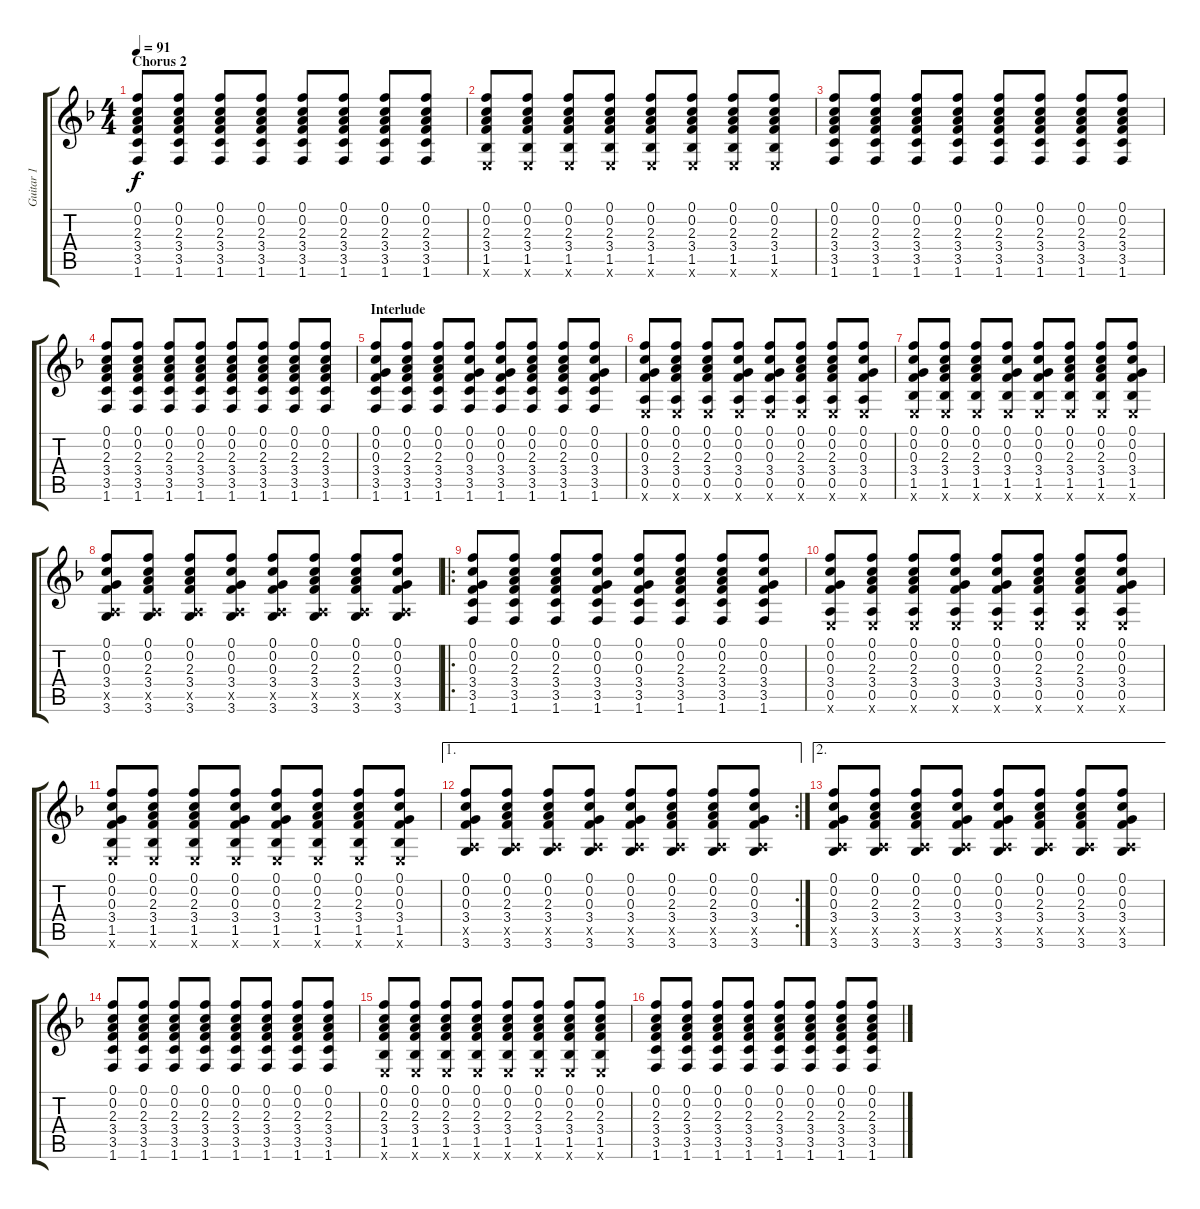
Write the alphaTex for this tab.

\track ("Guitar 1" "Guitar 1") {instrument acousticguitarsteel}
\staff {score tabs}
\tuning (F4 C4 G3 D3 A2 E2) {hide}
\ts (4 4)
\section ("" "Chorus 2")
\tempo 91
\clef g2
\ks f
(0.1 0.2 2.3 3.4 3.5 1.6).8{dy f} (0.1 0.2 2.3 3.4 3.5 1.6).8 (0.1 0.2 2.3 3.4 3.5 1.6).8 (0.1 0.2 2.3 3.4 3.5 1.6).8 (0.1 0.2 2.3 3.4 3.5 1.6).8 (0.1 0.2 2.3 3.4 3.5 1.6).8 (0.1 0.2 2.3 3.4 3.5 1.6).8 (0.1 0.2 2.3 3.4 3.5 1.6).8 |
(0.1 0.2 2.3 3.4 1.5 0.6{x}).8 (0.1 0.2 2.3 3.4 1.5 0.6{x}).8 (0.1 0.2 2.3 3.4 1.5 0.6{x}).8 (0.1 0.2 2.3 3.4 1.5 0.6{x}).8 (0.1 0.2 2.3 3.4 1.5 0.6{x}).8 (0.1 0.2 2.3 3.4 1.5 0.6{x}).8 (0.1 0.2 2.3 3.4 1.5 0.6{x}).8 (0.1 0.2 2.3 3.4 1.5 0.6{x}).8 |
(0.1 0.2 2.3 3.4 3.5 1.6).8 (0.1 0.2 2.3 3.4 3.5 1.6).8 (0.1 0.2 2.3 3.4 3.5 1.6).8 (0.1 0.2 2.3 3.4 3.5 1.6).8 (0.1 0.2 2.3 3.4 3.5 1.6).8 (0.1 0.2 2.3 3.4 3.5 1.6).8 (0.1 0.2 2.3 3.4 3.5 1.6).8 (0.1 0.2 2.3 3.4 3.5 1.6).8 |
(0.1 0.2 2.3 3.4 3.5 1.6).8 (0.1 0.2 2.3 3.4 3.5 1.6).8 (0.1 0.2 2.3 3.4 3.5 1.6).8 (0.1 0.2 2.3 3.4 3.5 1.6).8 (0.1 0.2 2.3 3.4 3.5 1.6).8 (0.1 0.2 2.3 3.4 3.5 1.6).8 (0.1 0.2 2.3 3.4 3.5 1.6).8 (0.1 0.2 2.3 3.4 3.5 1.6).8 |
\section ("" "Interlude")
(0.1 0.2 0.3 3.4 3.5 1.6).8 (0.1 0.2 2.3 3.4 3.5 1.6).8 (0.1 0.2 2.3 3.4 3.5 1.6).8 (0.1 0.2 0.3 3.4 3.5 1.6).8 (0.1 0.2 0.3 3.4 3.5 1.6).8 (0.1 0.2 2.3 3.4 3.5 1.6).8 (0.1 0.2 2.3 3.4 3.5 1.6).8 (0.1 0.2 0.3 3.4 3.5 1.6).8 |
(0.1 0.2 0.3 3.4 0.5 0.6{x}).8 (0.1 0.2 2.3 3.4 0.5 0.6{x}).8 (0.1 0.2 2.3 3.4 0.5 0.6{x}).8 (0.1 0.2 0.3 3.4 0.5 0.6{x}).8 (0.1 0.2 0.3 3.4 0.5 0.6{x}).8 (0.1 0.2 2.3 3.4 0.5 0.6{x}).8 (0.1 0.2 2.3 3.4 0.5 0.6{x}).8 (0.1 0.2 0.3 3.4 0.5 0.6{x}).8 |
(0.1 0.2 0.3 3.4 1.5 0.6{x}).8 (0.1 0.2 2.3 3.4 1.5 0.6{x}).8 (0.1 0.2 2.3 3.4 1.5 0.6{x}).8 (0.1 0.2 0.3 3.4 1.5 0.6{x}).8 (0.1 0.2 0.3 3.4 1.5 0.6{x}).8 (0.1 0.2 2.3 3.4 1.5 0.6{x}).8 (0.1 0.2 2.3 3.4 1.5 0.6{x}).8 (0.1 0.2 0.3 3.4 1.5 0.6{x}).8 |
(0.1 0.2 0.3 3.4 0.5{x} 3.6).8 (0.1 0.2 2.3 3.4 0.5{x} 3.6).8 (0.1 0.2 2.3 3.4 0.5{x} 3.6).8 (0.1 0.2 0.3 3.4 0.5{x} 3.6).8 (0.1 0.2 0.3 3.4 0.5{x} 3.6).8 (0.1 0.2 2.3 3.4 0.5{x} 3.6).8 (0.1 0.2 2.3 3.4 0.5{x} 3.6).8 (0.1 0.2 0.3 3.4 0.5{x} 3.6).8 |
\ro
(0.1 0.2 0.3 3.4 3.5 1.6).8 (0.1 0.2 2.3 3.4 3.5 1.6).8 (0.1 0.2 2.3 3.4 3.5 1.6).8 (0.1 0.2 0.3 3.4 3.5 1.6).8 (0.1 0.2 0.3 3.4 3.5 1.6).8 (0.1 0.2 2.3 3.4 3.5 1.6).8 (0.1 0.2 2.3 3.4 3.5 1.6).8 (0.1 0.2 0.3 3.4 3.5 1.6).8 |
(0.1 0.2 0.3 3.4 0.5 0.6{x}).8 (0.1 0.2 2.3 3.4 0.5 0.6{x}).8 (0.1 0.2 2.3 3.4 0.5 0.6{x}).8 (0.1 0.2 0.3 3.4 0.5 0.6{x}).8 (0.1 0.2 0.3 3.4 0.5 0.6{x}).8 (0.1 0.2 2.3 3.4 0.5 0.6{x}).8 (0.1 0.2 2.3 3.4 0.5 0.6{x}).8 (0.1 0.2 0.3 3.4 0.5 0.6{x}).8 |
(0.1 0.2 0.3 3.4 1.5 0.6{x}).8 (0.1 0.2 2.3 3.4 1.5 0.6{x}).8 (0.1 0.2 2.3 3.4 1.5 0.6{x}).8 (0.1 0.2 0.3 3.4 1.5 0.6{x}).8 (0.1 0.2 0.3 3.4 1.5 0.6{x}).8 (0.1 0.2 2.3 3.4 1.5 0.6{x}).8 (0.1 0.2 2.3 3.4 1.5 0.6{x}).8 (0.1 0.2 0.3 3.4 1.5 0.6{x}).8 |
\ae 1
\rc 2
(0.1 0.2 0.3 3.4 0.5{x} 3.6).8 (0.1 0.2 2.3 3.4 0.5{x} 3.6).8 (0.1 0.2 2.3 3.4 0.5{x} 3.6).8 (0.1 0.2 0.3 3.4 0.5{x} 3.6).8 (0.1 0.2 0.3 3.4 0.5{x} 3.6).8 (0.1 0.2 2.3 3.4 0.5{x} 3.6).8 (0.1 0.2 2.3 3.4 0.5{x} 3.6).8 (0.1 0.2 0.3 3.4 0.5{x} 3.6).8 |
\ae 2
(0.1 0.2 0.3 3.4 0.5{x} 3.6).8 (0.1 0.2 2.3 3.4 0.5{x} 3.6).8 (0.1 0.2 2.3 3.4 0.5{x} 3.6).8 (0.1 0.2 0.3 3.4 0.5{x} 3.6).8 (0.1 0.2 0.3 3.4 0.5{x} 3.6).8 (0.1 0.2 2.3 3.4 0.5{x} 3.6).8 (0.1 0.2 2.3 3.4 0.5{x} 3.6).8 (0.1 0.2 0.3 3.4 0.5{x} 3.6).8 |
(0.1 0.2 2.3 3.4 3.5 1.6).8 (0.1 0.2 2.3 3.4 3.5 1.6).8 (0.1 0.2 2.3 3.4 3.5 1.6).8 (0.1 0.2 2.3 3.4 3.5 1.6).8 (0.1 0.2 2.3 3.4 3.5 1.6).8 (0.1 0.2 2.3 3.4 3.5 1.6).8 (0.1 0.2 2.3 3.4 3.5 1.6).8 (0.1 0.2 2.3 3.4 3.5 1.6).8 |
(0.1 0.2 2.3 3.4 1.5 0.6{x}).8 (0.1 0.2 2.3 3.4 1.5 0.6{x}).8 (0.1 0.2 2.3 3.4 1.5 0.6{x}).8 (0.1 0.2 2.3 3.4 1.5 0.6{x}).8 (0.1 0.2 2.3 3.4 1.5 0.6{x}).8 (0.1 0.2 2.3 3.4 1.5 0.6{x}).8 (0.1 0.2 2.3 3.4 1.5 0.6{x}).8 (0.1 0.2 2.3 3.4 1.5 0.6{x}).8 |
(0.1 0.2 2.3 3.4 3.5 1.6).8 (0.1 0.2 2.3 3.4 3.5 1.6).8 (0.1 0.2 2.3 3.4 3.5 1.6).8 (0.1 0.2 2.3 3.4 3.5 1.6).8 (0.1 0.2 2.3 3.4 3.5 1.6).8 (0.1 0.2 2.3 3.4 3.5 1.6).8 (0.1 0.2 2.3 3.4 3.5 1.6).8 (0.1 0.2 2.3 3.4 3.5 1.6).8
